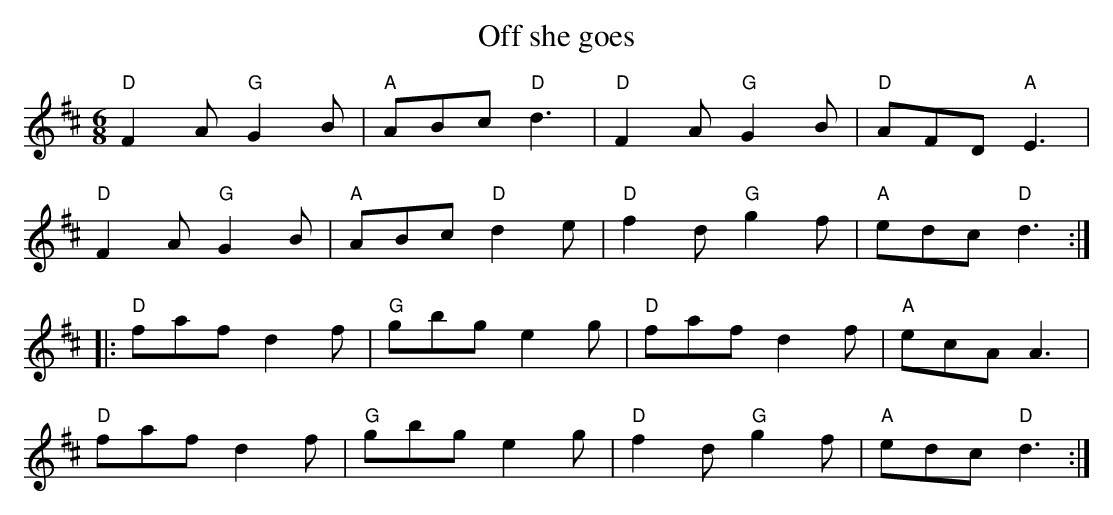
X:1
T:Off she goes
M:6/8
L:1/8
K:D
"D"F2 A "G"G2 B | "A"ABc "D"d3 | "D"F2 A "G"G2 B | "D"AFD "A"E3 |
 "D"F2 A "G"G2 B | "A"ABc "D"d2 e | "D"f2 d "G"g2 f | "A"edc "D"d3 :|
|: "D"faf d2 f | "G"gbg e2 g | "D"faf d2 f | "A"ecA A3 |
 "D"faf d2 f | "G"gbg e2 g | "D"f2 d "G"g2 f | "A"edc "D"d3 :|
